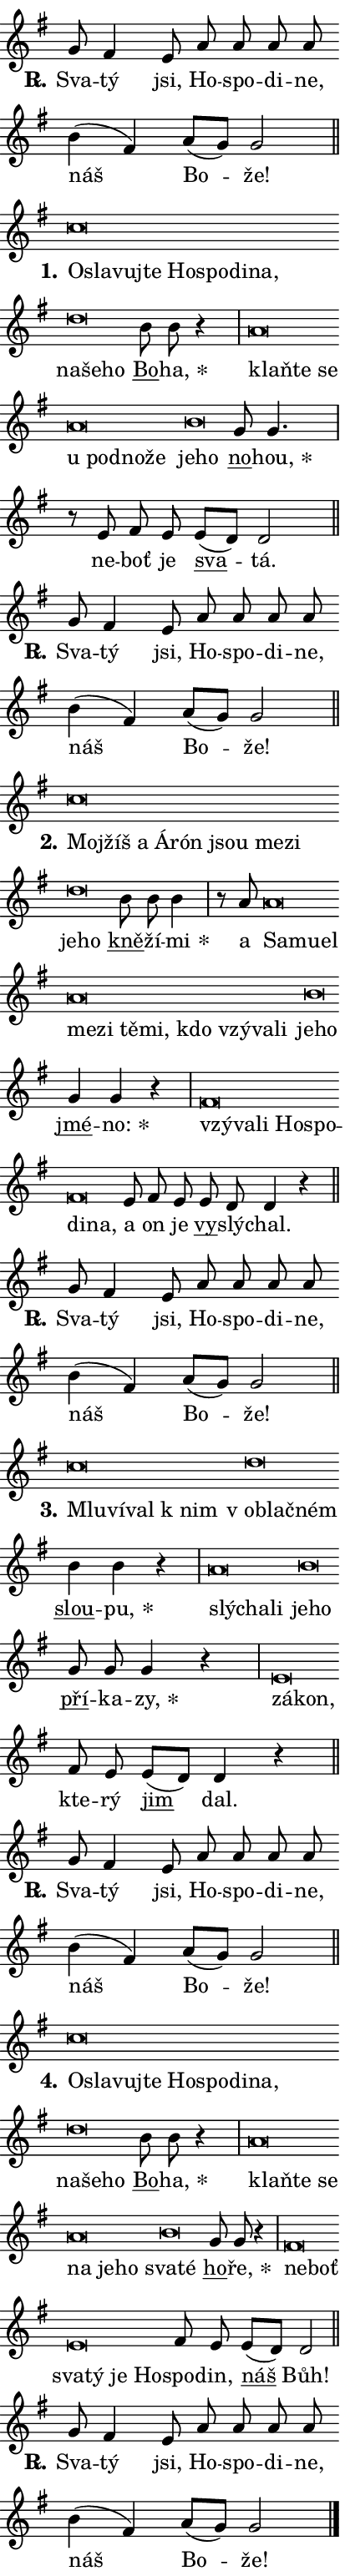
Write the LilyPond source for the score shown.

\version "2.24.0"
\header { tagline = "" }
\paper {
  indent = 0\cm
  top-margin = 0\cm
  right-margin = 0.13\cm % to fit lyric hyphens
  bottom-margin = 0\cm
  left-margin = 0\cm
  paper-width = 7\cm
  page-breaking = #ly:one-page-breaking
  system-system-spacing.basic-distance = #11
  score-system-spacing.basic-distance = #11
  ragged-last = ##f
}


%% Author: Thomas Morley
%% https://lists.gnu.org/archive/html/lilypond-user/2020-05/msg00002.html
#(define (line-position grob)
"Returns position of @var[grob} in current system:
   @code{'start}, if at first time-step
   @code{'end}, if at last time-step
   @code{'middle} otherwise
"
  (let* ((col (ly:item-get-column grob))
         (ln (ly:grob-object col 'left-neighbor))
         (rn (ly:grob-object col 'right-neighbor))
         (col-to-check-left (if (ly:grob? ln) ln col))
         (col-to-check-right (if (ly:grob? rn) rn col))
         (break-dir-left
           (and
             (ly:grob-property col-to-check-left 'non-musical #f)
             (ly:item-break-dir col-to-check-left)))
         (break-dir-right
           (and
             (ly:grob-property col-to-check-right 'non-musical #f)
             (ly:item-break-dir col-to-check-right))))
        (cond ((eqv? 1 break-dir-left) 'start)
              ((eqv? -1 break-dir-right) 'end)
              (else 'middle))))

#(define (tranparent-at-line-position vctor)
  (lambda (grob)
  "Relying on @code{line-position} select the relevant enry from @var{vctor}.
Used to determine transparency,"
    (case (line-position grob)
      ((end) (not (vector-ref vctor 0)))
      ((middle) (not (vector-ref vctor 1)))
      ((start) (not (vector-ref vctor 2))))))

noteHeadBreakVisibility =
#(define-music-function (break-visibility)(vector?)
"Makes @code{NoteHead}s transparent relying on @var{break-visibility}"
#{
  \override NoteHead.transparent =
    #(tranparent-at-line-position break-visibility)
#})

#(define delete-ledgers-for-transparent-note-heads
  (lambda (grob)
    "Reads whether a @code{NoteHead} is transparent.
If so this @code{NoteHead} is removed from @code{'note-heads} from
@var{grob}, which is supposed to be @code{LedgerLineSpanner}.
As a result ledgers are not printed for this @code{NoteHead}"
    (let* ((nhds-array (ly:grob-object grob 'note-heads))
           (nhds-list
             (if (ly:grob-array? nhds-array)
                 (ly:grob-array->list nhds-array)
                 '()))
           ;; Relies on the transparent-property being done before
           ;; Staff.LedgerLineSpanner.after-line-breaking is executed.
           ;; This is fragile ...
           (to-keep
             (remove
               (lambda (nhd)
                 (ly:grob-property nhd 'transparent #f))
               nhds-list)))
      ;; TODO find a better method to iterate over grob-arrays, similiar
      ;; to filter/remove etc for lists
      ;; For now rebuilt from scratch
      (set! (ly:grob-object grob 'note-heads)  '())
      (for-each
        (lambda (nhd)
          (ly:pointer-group-interface::add-grob grob 'note-heads nhd))
        to-keep))))

squashNotes = {
  \override NoteHead.X-extent = #'(-0.2 . 0.2)
  \override NoteHead.Y-extent = #'(-0.75 . 0)
  \override NoteHead.stencil =
    #(lambda (grob)
       (let ((pos (ly:grob-property grob 'staff-position)))
         (begin
           (if (< pos -7) (display "ERROR: Lower brevis then expected\n") (display ""))
           (if (<= pos -6) ly:text-interface::print ly:note-head::print))))
}
unSquashNotes = {
  \revert NoteHead.X-extent
  \revert NoteHead.Y-extent
  \revert NoteHead.stencil
}

hideNotes = \noteHeadBreakVisibility #begin-of-line-visible
unHideNotes = \noteHeadBreakVisibility #all-visible

% work-around for resetting accidentals
% https://lilypond.org/doc/v2.23/Documentation/notation/displaying-rhythms#unmetered-music
cadenzaMeasure = {
  \cadenzaOff
  \partial 1024 s1024
  \cadenzaOn
}

#(define-markup-command (accent layout props text) (markup?)
  "Underline accented syllable"
  (interpret-markup layout props
    #{\markup \override #'(offset . 4.3) \underline { #text }#}))

responsum = \markup \concat {
  "R" \hspace #-1.05 \path #0.1 #'((moveto 0 0.07) (lineto 0.9 0.8)) \hspace #0.05 "."
}

spaceSize = #0.6828661417322834 % exact space size for TeX Gyre Schola

\layout {
  \context {
    \Staff
    \remove "Time_signature_engraver"
    \override LedgerLineSpanner.after-line-breaking = #delete-ledgers-for-transparent-note-heads
  }
  \context {
    \Lyrics {
      \override LyricSpace.minimum-distance = \spaceSize
      \override LyricText.font-name = #"TeX Gyre Schola"
      \override LyricText.font-size = 1
      \override StanzaNumber.font-name = #"TeX Gyre Schola Bold"
      \override StanzaNumber.font-size = 1
    }
  }
  \context {
    \Score 
    \override NoteHead.text =
      #(lambda (grob) 
        (let ((pos (ly:grob-property grob 'staff-position)))
          #{\markup {
            \combine
              \halign #-0.55 \raise #(if (= pos -6) 0 0.5) \override #'(thickness . 2) \draw-line #'(3.2 . 0)
              \musicglyph "noteheads.sM1"
          }#}))
  }
}

% magnetic-lyrics.ily
%
%   written by
%     Jean Abou Samra <jean@abou-samra.fr>
%     Werner Lemberg <wl@gnu.org>
%
%   adapted by
%     Jiri Hon <jiri.hon@gmail.com>
%
% Version 2022-Apr-15

% https://www.mail-archive.com/lilypond-user@gnu.org/msg149350.html

#(define (Left_hyphen_pointer_engraver context)
   "Collect syllable-hyphen-syllable occurrences in lyrics and store
them in properties.  This engraver only looks to the left.  For
example, if the lyrics input is @code{foo -- bar}, it does the
following.

@itemize @bullet
@item
Set the @code{text} property of the @code{LyricHyphen} grob between
@q{foo} and @q{bar} to @code{foo}.

@item
Set the @code{left-hyphen} property of the @code{LyricText} grob with
text @q{foo} to the @code{LyricHyphen} grob between @q{foo} and
@q{bar}.
@end itemize

Use this auxiliary engraver in combination with the
@code{lyric-@/text::@/apply-@/magnetic-@/offset!} hook."
   (let ((hyphen #f)
         (text #f))
     (make-engraver
      (acknowledgers
       ((lyric-syllable-interface engraver grob source-engraver)
        (set! text grob)))
      (end-acknowledgers
       ((lyric-hyphen-interface engraver grob source-engraver)
        ;(when (not (grob::has-interface grob 'lyric-space-interface))
          (set! hyphen grob)));)
      ((stop-translation-timestep engraver)
       (when (and text hyphen)
         (ly:grob-set-object! text 'left-hyphen hyphen))
       (set! text #f)
       (set! hyphen #f)))))

#(define (lyric-text::apply-magnetic-offset! grob)
   "If the space between two syllables is less than the value in
property @code{LyricText@/.details@/.squash-threshold}, move the right
syllable to the left so that it gets concatenated with the left
syllable.

Use this function as a hook for
@code{LyricText@/.after-@/line-@/breaking} if the
@code{Left_@/hyphen_@/pointer_@/engraver} is active."
   (let ((hyphen (ly:grob-object grob 'left-hyphen #f)))
     (when hyphen
       (let ((left-text (ly:spanner-bound hyphen LEFT)))
         (when (grob::has-interface left-text 'lyric-syllable-interface)
           (let* ((common (ly:grob-common-refpoint grob left-text X))
                  (this-x-ext (ly:grob-extent grob common X))
                  (left-x-ext
                   (begin
                     ;; Trigger magnetism for left-text.
                     (ly:grob-property left-text 'after-line-breaking)
                     (ly:grob-extent left-text common X)))
                  ;; `delta` is the gap width between two syllables.
                  (delta (- (interval-start this-x-ext)
                            (interval-end left-x-ext)))
                  (details (ly:grob-property grob 'details))
                  (threshold (assoc-get 'squash-threshold details 0.2)))
             (when (< delta threshold)
               (let* (;; We have to manipulate the input text so that
                      ;; ligatures crossing syllable boundaries are not
                      ;; disabled.  For languages based on the Latin
                      ;; script this is essentially a beautification.
                      ;; However, for non-Western scripts it can be a
                      ;; necessity.
                      (lt (ly:grob-property left-text 'text))
                      (rt (ly:grob-property grob 'text))
                      (is-space (grob::has-interface hyphen 'lyric-space-interface))
                      (space (if is-space " " ""))
                      (extra-delta (if is-space spaceSize 0))
                      ;; Append new syllable.
                      (ltrt-space (if (and (string? lt) (string? rt))
                                (string-append lt space rt)
                                (make-concat-markup (list lt space rt))))
                      ;; Right-align `ltrt` to the right side.
                      (ltrt-space-markup (grob-interpret-markup
                               grob
                               (make-translate-markup
                                (cons (interval-length this-x-ext) 0)
                                (make-right-align-markup ltrt-space)))))
                 (begin
                   ;; Don't print `left-text`.
                   (ly:grob-set-property! left-text 'stencil #f)
                   ;; Set text and stencil (which holds all collected
                   ;; syllables so far) and shift it to the left.
                   (ly:grob-set-property! grob 'text ltrt-space)
                   (ly:grob-set-property! grob 'stencil ltrt-space-markup)
                   (ly:grob-translate-axis! grob (- (- delta extra-delta)) X))))))))))


#(define (lyric-hyphen::displace-bounds-first grob)
   ;; Make very sure this callback isn't triggered too early.
   (let ((left (ly:spanner-bound grob LEFT))
         (right (ly:spanner-bound grob RIGHT)))
     (ly:grob-property left 'after-line-breaking)
     (ly:grob-property right 'after-line-breaking)
     (ly:lyric-hyphen::print grob)))

squashThreshold = #0.4

\layout {
  \context {
    \Lyrics
    \consists #Left_hyphen_pointer_engraver
    \override LyricText.after-line-breaking =
      #lyric-text::apply-magnetic-offset!
    \override LyricHyphen.stencil = #lyric-hyphen::displace-bounds-first
    \override LyricText.details.squash-threshold = \squashThreshold
    \override LyricHyphen.minimum-distance = 0
    \override LyricHyphen.minimum-length = \squashThreshold
  }
}

squashText = \override LyricText.details.squash-threshold = 9999
unSquashText = \override LyricText.details.squash-threshold = \squashThreshold

leftText = \override LyricText.self-alignment-X = #LEFT
unLeftText = \revert LyricText.self-alignment-X

starOffset = #(lambda (grob) 
                (let ((x_offset (ly:self-alignment-interface::aligned-on-x-parent grob)))
                  (if (= x_offset 0) 0 (+ x_offset 1.2))))

star = #(define-music-function (syllable)(string?)
"Append star separator at the end of a syllable"
#{
  \once \override LyricText.X-offset = #starOffset
  \lyricmode { \markup {
    #syllable
    \override #'((font-name . "TeX Gyre Schola Bold")) \hspace #0.2 \lower #0.65 \larger "*"
  } }
#})

starAccent = #(define-music-function (syllable)(string?)
"Append star separator at the end of a syllable and make accent"
#{
  \once \override LyricText.X-offset = #starOffset
  \lyricmode { \markup {
    \accent #syllable
    \override #'((font-name . "TeX Gyre Schola Bold")) \hspace #0.2 \lower #0.65 \larger "*"
  } }
#})

breath = #(define-music-function (syllable)(string?)
"Append breathing indicator at the end of a syllable"
#{
  \lyricmode { \markup { #syllable "+" } }
#})

optionalBreath = #(define-music-function (syllable)(string?)
"Append optional breathing indicator at the end of a syllable"
#{
  \lyricmode { \markup { #syllable "(+)" } }
#})


\score {
    <<
        \new Voice = "melody" { \cadenzaOn \key g \major \relative { g'8 fis4 e8 a a a a \bar "" b4( fis) a8[( g)] g2 \cadenzaMeasure \bar "||" \break } }
        \new Lyrics \lyricsto "melody" { \lyricmode { \set stanza = \responsum
Sva -- tý jsi, Ho -- spo -- di -- ne, náš Bo -- že! } }
    >>
    \layout {}
}

\score {
    <<
        \new Voice = "melody" { \cadenzaOn \key g \major \relative { \squashNotes c''\breve*1/16 \hideNotes \breve*1/16 \bar "" \breve*1/16 \bar "" \breve*1/16 \bar "" \breve*1/16 \bar "" \breve*1/16 \bar "" \breve*1/16 \breve*1/16 \bar "" \unHideNotes \unSquashNotes \squashNotes d\breve*1/16 \hideNotes \breve*1/16 \breve*1/16 \bar "" \unHideNotes \unSquashNotes \bar "" b8 b r4 \cadenzaMeasure \bar "|" \squashNotes a\breve*1/16 \hideNotes \breve*1/16 \bar "" \breve*1/16 \bar "" \breve*1/16 \bar "" \breve*1/16 \bar "" \breve*1/16 \breve*1/16 \bar "" \unHideNotes \unSquashNotes \squashNotes b\breve*1/16 \hideNotes \breve*1/16 \bar "" \unHideNotes \unSquashNotes \bar "" g8 g4. \cadenzaMeasure \bar "|" r8 e8 fis8 e \bar "" e[( d)] d2 \cadenzaMeasure \bar "||" \break } }
        \new Lyrics \lyricsto "melody" { \lyricmode { \set stanza = "1."
\leftText O -- \squashText sla -- vuj -- te Ho -- spo -- di -- na, \leftText \unLeftText \unSquashText na -- \squashText še -- ho \unLeftText \unSquashText \markup \accent Bo -- \star ha, \leftText klaň -- \squashText te se u pod -- no -- že \leftText \unLeftText \unSquashText je -- \squashText ho \unLeftText \unSquashText \markup \accent no -- \star hou, ne -- boť je \markup \accent sva -- tá. } }
    >>
    \layout {}
}

\score {
    <<
        \new Voice = "melody" { \cadenzaOn \key g \major \relative { g'8 fis4 e8 a a a a \bar "" b4( fis) a8[( g)] g2 \cadenzaMeasure \bar "||" \break } }
        \new Lyrics \lyricsto "melody" { \lyricmode { \set stanza = \responsum
Sva -- tý jsi, Ho -- spo -- di -- ne, náš Bo -- že! } }
    >>
    \layout {}
}

\score {
    <<
        \new Voice = "melody" { \cadenzaOn \key g \major \relative { \squashNotes c''\breve*1/16 \hideNotes \breve*1/16 \bar "" \breve*1/16 \bar "" \breve*1/16 \bar "" \breve*1/16 \bar "" \breve*1/16 \bar "" \breve*1/16 \breve*1/16 \bar "" \unHideNotes \unSquashNotes \squashNotes d\breve*1/16 \hideNotes \breve*1/16 \bar "" \unHideNotes \unSquashNotes \bar "" b8 b b4 \cadenzaMeasure \bar "|" r8 a8 \squashNotes a\breve*1/16 \hideNotes \breve*1/16 \bar "" \breve*1/16 \bar "" \breve*1/16 \bar "" \breve*1/16 \bar "" \breve*1/16 \bar "" \breve*1/16 \bar "" \breve*1/16 \bar "" \breve*1/16 \breve*1/16 \bar "" \unHideNotes \unSquashNotes \squashNotes b\breve*1/16 \hideNotes \breve*1/16 \bar "" \unHideNotes \unSquashNotes \bar "" g4 g r \cadenzaMeasure \bar "|" \squashNotes fis\breve*1/16 \hideNotes \breve*1/16 \bar "" \breve*1/16 \bar "" \breve*1/16 \bar "" \breve*1/16 \bar "" \breve*1/16 \breve*1/16 \bar "" \unHideNotes \unSquashNotes e8 fis8 e \bar "" e d d4 r \cadenzaMeasure \bar "||" \break } }
        \new Lyrics \lyricsto "melody" { \lyricmode { \set stanza = "2."
\leftText Moj -- \squashText žíš a Á -- rón jsou me -- zi \leftText \unLeftText \unSquashText je -- \squashText ho \unLeftText \unSquashText \markup \accent kně -- ží -- \star mi a \leftText Sa -- \squashText muel me -- zi tě -- mi, kdo vzý -- va -- li \leftText \unLeftText \unSquashText je -- \squashText ho \unLeftText \unSquashText \markup \accent jmé -- \star no: \leftText vzý -- \squashText va -- li Ho -- spo -- di -- na, \unLeftText \unSquashText a on je \markup \accent vy -- slý -- chal. } }
    >>
    \layout {}
}

\score {
    <<
        \new Voice = "melody" { \cadenzaOn \key g \major \relative { g'8 fis4 e8 a a a a \bar "" b4( fis) a8[( g)] g2 \cadenzaMeasure \bar "||" \break } }
        \new Lyrics \lyricsto "melody" { \lyricmode { \set stanza = \responsum
Sva -- tý jsi, Ho -- spo -- di -- ne, náš Bo -- že! } }
    >>
    \layout {}
}

\score {
    <<
        \new Voice = "melody" { \cadenzaOn \key g \major \relative { \squashNotes c''\breve*1/16 \hideNotes \breve*1/16 \bar "" \breve*1/16 \breve*1/16 \bar "" \unHideNotes \unSquashNotes \squashNotes d\breve*1/16 \hideNotes \breve*1/16 \breve*1/16 \bar "" \unHideNotes \unSquashNotes \bar "" b4 b r \cadenzaMeasure \bar "|" \squashNotes a\breve*1/16 \hideNotes \breve*1/16 \breve*1/16 \bar "" \unHideNotes \unSquashNotes \squashNotes b\breve*1/16 \hideNotes \breve*1/16 \bar "" \unHideNotes \unSquashNotes \bar "" g8 g g4 r \cadenzaMeasure \bar "|" \squashNotes e\breve*1/16 \hideNotes \breve*1/16 \bar "" \unHideNotes \unSquashNotes fis8 e \bar "" e[( d)] d4 r \cadenzaMeasure \bar "||" \break } }
        \new Lyrics \lyricsto "melody" { \lyricmode { \set stanza = "3."
\leftText Mlu -- \squashText ví -- val "k nim" \leftText \unLeftText \unSquashText "v ob" -- \squashText lač -- ném \unLeftText \unSquashText \markup \accent slou -- \star pu, \leftText slý -- \squashText cha -- li \leftText \unLeftText \unSquashText je -- \squashText ho \unLeftText \unSquashText \markup \accent pří -- ka -- \star zy, \leftText zá -- \squashText kon, \unLeftText \unSquashText kte -- rý \markup \accent jim dal. } }
    >>
    \layout {}
}

\score {
    <<
        \new Voice = "melody" { \cadenzaOn \key g \major \relative { g'8 fis4 e8 a a a a \bar "" b4( fis) a8[( g)] g2 \cadenzaMeasure \bar "||" \break } }
        \new Lyrics \lyricsto "melody" { \lyricmode { \set stanza = \responsum
Sva -- tý jsi, Ho -- spo -- di -- ne, náš Bo -- že! } }
    >>
    \layout {}
}

\score {
    <<
        \new Voice = "melody" { \cadenzaOn \key g \major \relative { \squashNotes c''\breve*1/16 \hideNotes \breve*1/16 \bar "" \breve*1/16 \bar "" \breve*1/16 \bar "" \breve*1/16 \bar "" \breve*1/16 \bar "" \breve*1/16 \breve*1/16 \bar "" \unHideNotes \unSquashNotes \squashNotes d\breve*1/16 \hideNotes \breve*1/16 \breve*1/16 \bar "" \unHideNotes \unSquashNotes \bar "" b8 b r4 \cadenzaMeasure \bar "|" \squashNotes a\breve*1/16 \hideNotes \breve*1/16 \bar "" \breve*1/16 \bar "" \breve*1/16 \bar "" \breve*1/16 \breve*1/16 \bar "" \unHideNotes \unSquashNotes \squashNotes b\breve*1/16 \hideNotes \breve*1/16 \bar "" \unHideNotes \unSquashNotes \bar "" g8 g r4 \cadenzaMeasure \bar "|" \squashNotes fis\breve*1/16 \hideNotes \breve*1/16 \bar "" \unHideNotes \unSquashNotes \squashNotes e\breve*1/16 \hideNotes \breve*1/16 \bar "" \breve*1/16 \breve*1/16 \bar "" \unHideNotes \unSquashNotes fis8 e \bar "" e[( d)] d2 \cadenzaMeasure \bar "||" \break } }
        \new Lyrics \lyricsto "melody" { \lyricmode { \set stanza = "4."
\leftText O -- \squashText sla -- vuj -- te Ho -- spo -- di -- na, \leftText \unLeftText \unSquashText na -- \squashText še -- ho \unLeftText \unSquashText \markup \accent Bo -- \star ha, \leftText klaň -- \squashText te se na je -- ho \leftText \unLeftText \unSquashText sva -- \squashText té \unLeftText \unSquashText \markup \accent ho -- \star ře, \leftText ne -- \squashText boť \leftText \unLeftText \unSquashText sva -- \squashText tý je Ho -- \unLeftText \unSquashText spo -- din, \markup \accent náš Bůh! } }
    >>
    \layout {}
}

\score {
    <<
        \new Voice = "melody" { \cadenzaOn \key g \major \relative { g'8 fis4 e8 a a a a \bar "" b4( fis) a8[( g)] g2 \cadenzaMeasure \bar "||" \break } \bar "|." }
        \new Lyrics \lyricsto "melody" { \lyricmode { \set stanza = \responsum
Sva -- tý jsi, Ho -- spo -- di -- ne, náš Bo -- že! } }
    >>
    \layout {}
}
